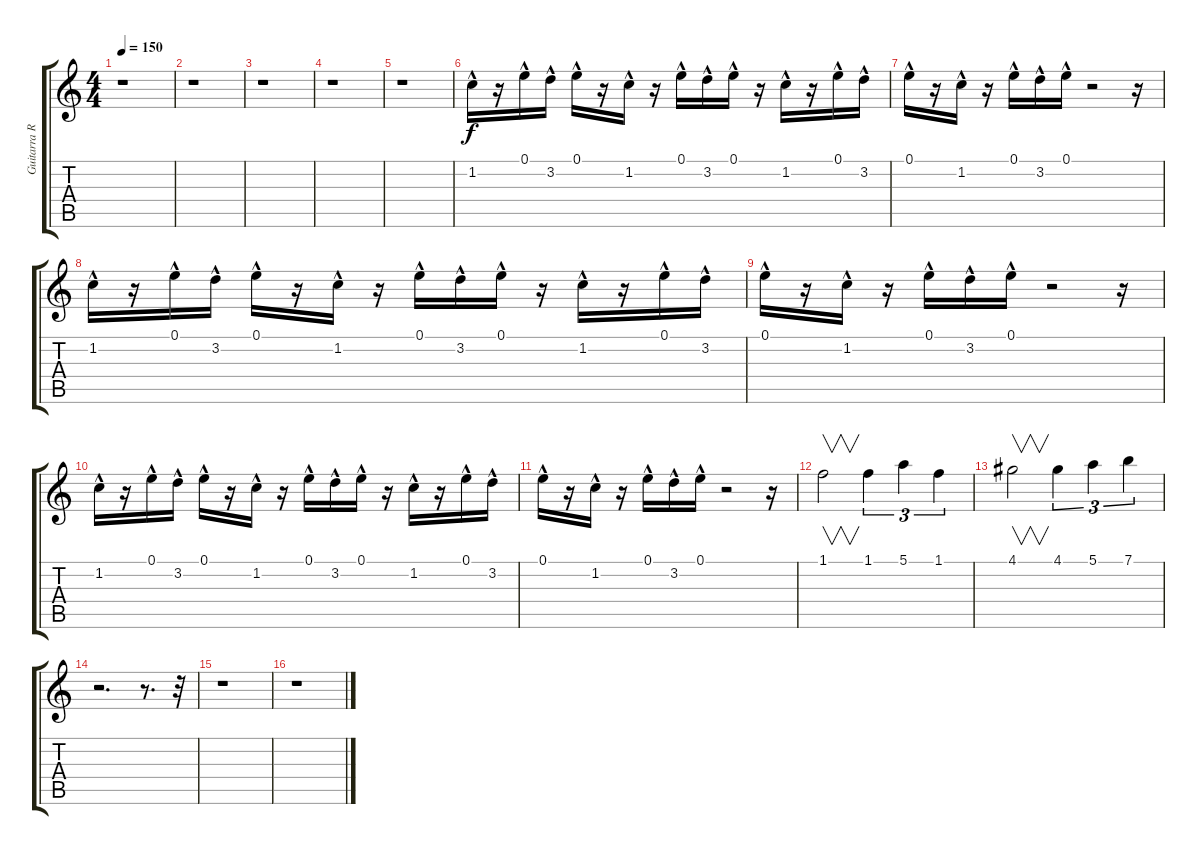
\track ("Guitarra Ritmica (complemento)" "Guitarra R") {instrument distortionguitar}
\staff {score tabs}
\tuning (E4 B3 G3 D3 A2 E2) {hide}
\ts (4 4)
\tempo 150
\clef g2
\ks c
r.1{dy f} |
r.1 |
r.1 |
r.1 |
r.1 |
1.2{hac}.16 r.16 0.1{hac}.16 3.2{hac}.16 0.1{hac}.16 r.16 1.2{hac}.16 r.16 0.1{hac}.16 3.2{hac}.16 0.1{hac}.16 r.16 1.2{hac}.16 r.16 0.1{hac}.16 3.2{hac}.16 |
0.1{hac}.16 r.16 1.2{hac}.16 r.16 0.1{hac}.16 3.2{hac}.16 0.1{hac}.16 r.2 r.16 |
1.2{hac}.16 r.16 0.1{hac}.16 3.2{hac}.16 0.1{hac}.16 r.16 1.2{hac}.16 r.16 0.1{hac}.16 3.2{hac}.16 0.1{hac}.16 r.16 1.2{hac}.16 r.16 0.1{hac}.16 3.2{hac}.16 |
0.1{hac}.16 r.16 1.2{hac}.16 r.16 0.1{hac}.16 3.2{hac}.16 0.1{hac}.16 r.2 r.16 |
1.2{hac}.16 r.16 0.1{hac}.16 3.2{hac}.16 0.1{hac}.16 r.16 1.2{hac}.16 r.16 0.1{hac}.16 3.2{hac}.16 0.1{hac}.16 r.16 1.2{hac}.16 r.16 0.1{hac}.16 3.2{hac}.16 |
0.1{hac}.16 r.16 1.2{hac}.16 r.16 0.1{hac}.16 3.2{hac}.16 0.1{hac}.16 r.2 r.16 |
1.1.2{v} 1.1.4{tu (3 2)} 5.1.4{tu (3 2)} 1.1.4{tu (3 2)} |
4.1.2{v} 4.1.4{tu (3 2)} 5.1.4{tu (3 2)} 7.1.4{tu (3 2)} |
r.2{d} r.8{d} r.32 |
r.1 |
r.1
